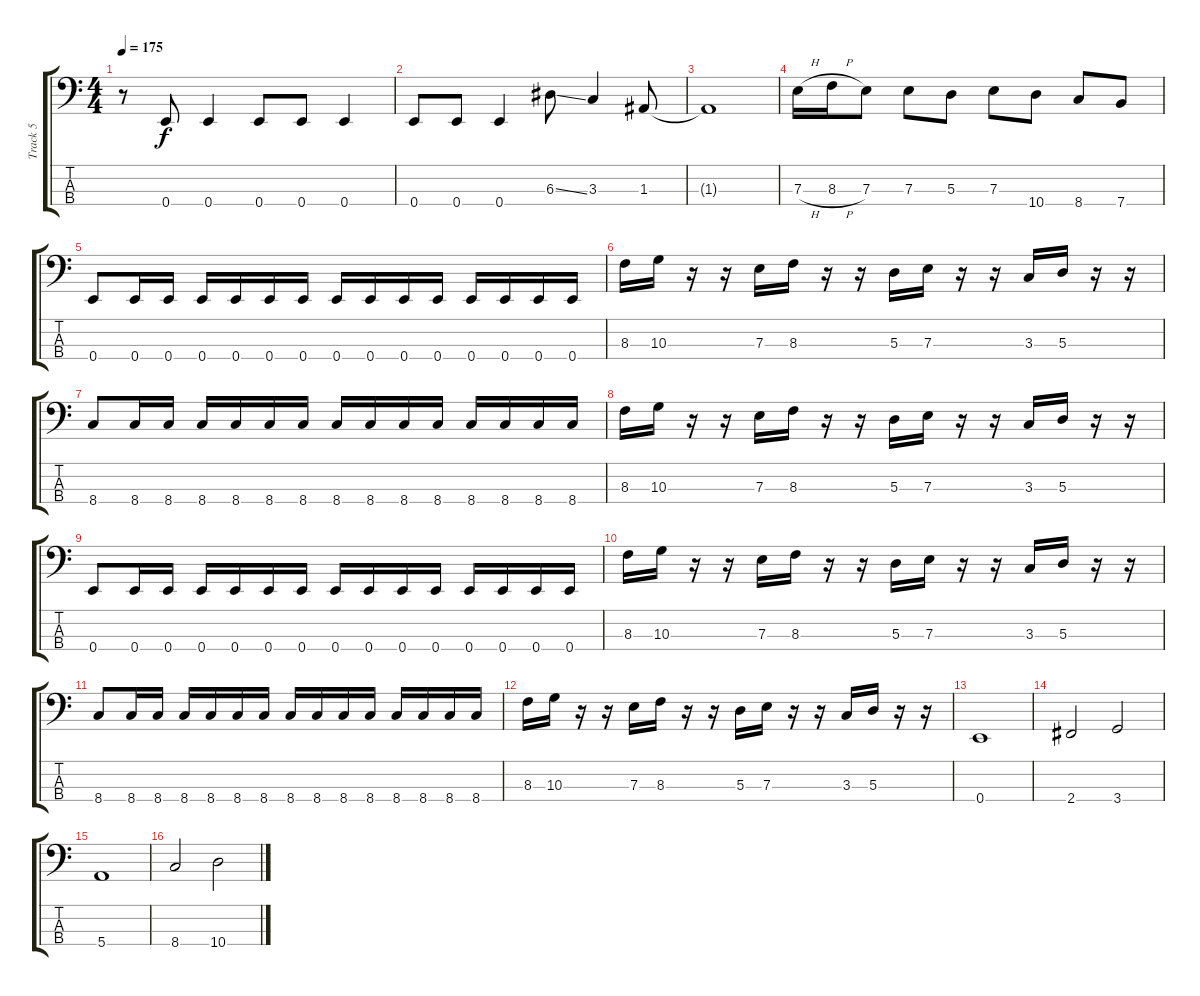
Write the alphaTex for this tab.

\track ("Track 5" "Track 5") {instrument electricbasspick}
\staff {score tabs}
\tuning (G2 D2 A1 E1) {hide}
\ts (4 4)
\tempo 175
\clef f4
\ks c
r.8{dy f} 0.4.8 0.4.4 0.4.8 0.4.8 0.4.4 |
0.4.8 0.4.8 0.4.4 6.3{ss}.8 3.3.4 1.3.8 |
1.3{t}.1 |
7.3{h}.16 8.3{h}.16 7.3.8 7.3.8 5.3.8 7.3.8 10.4.8 8.4.8 7.4.8 |
0.4.8 0.4.16 0.4.16 0.4.16 0.4.16 0.4.16 0.4.16 0.4.16 0.4.16 0.4.16 0.4.16 0.4.16 0.4.16 0.4.16 0.4.16 |
8.3.16 10.3.16 r.16 r.16 7.3.16 8.3.16 r.16 r.16 5.3.16 7.3.16 r.16 r.16 3.3.16 5.3.16 r.16 r.16 |
8.4.8 8.4.16 8.4.16 8.4.16 8.4.16 8.4.16 8.4.16 8.4.16 8.4.16 8.4.16 8.4.16 8.4.16 8.4.16 8.4.16 8.4.16 |
8.3.16 10.3.16 r.16 r.16 7.3.16 8.3.16 r.16 r.16 5.3.16 7.3.16 r.16 r.16 3.3.16 5.3.16 r.16 r.16 |
0.4.8 0.4.16 0.4.16 0.4.16 0.4.16 0.4.16 0.4.16 0.4.16 0.4.16 0.4.16 0.4.16 0.4.16 0.4.16 0.4.16 0.4.16 |
8.3.16 10.3.16 r.16 r.16 7.3.16 8.3.16 r.16 r.16 5.3.16 7.3.16 r.16 r.16 3.3.16 5.3.16 r.16 r.16 |
8.4.8 8.4.16 8.4.16 8.4.16 8.4.16 8.4.16 8.4.16 8.4.16 8.4.16 8.4.16 8.4.16 8.4.16 8.4.16 8.4.16 8.4.16 |
8.3.16 10.3.16 r.16 r.16 7.3.16 8.3.16 r.16 r.16 5.3.16 7.3.16 r.16 r.16 3.3.16 5.3.16 r.16 r.16 |
0.4.1 |
2.4.2 3.4.2 |
5.4.1 |
8.4.2 10.4.2
